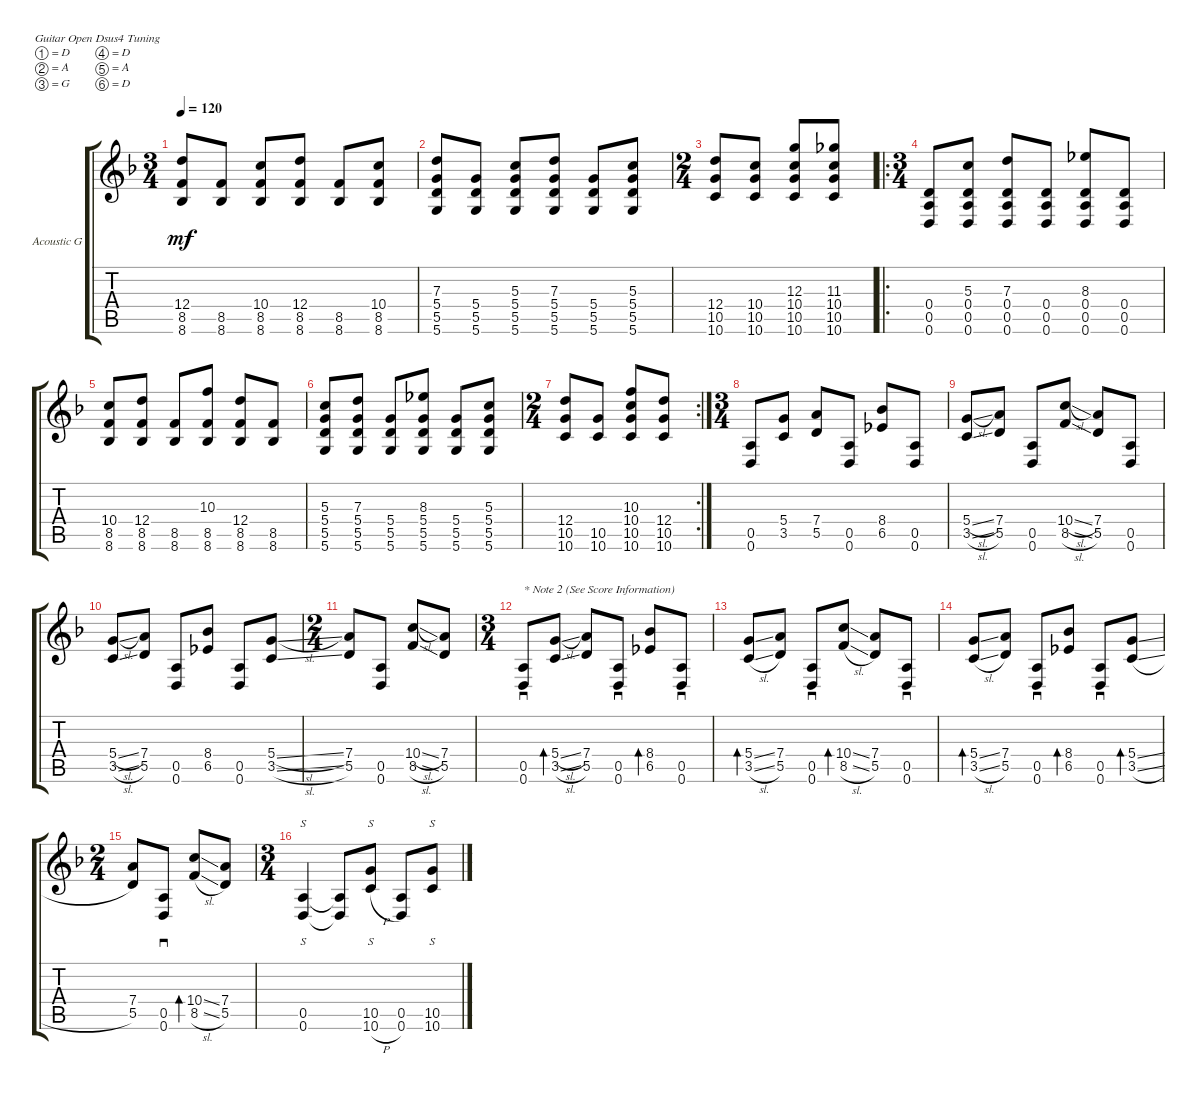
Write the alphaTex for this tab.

\bracketExtendMode groupsimilarinstruments
\firstSystemTrackNameOrientation horizontal
\otherSystemsTrackNameOrientation horizontal
\track ("Acoustic Guitar" "Acoustic G") {instrument acousticgrandpiano}
\staff {score tabs}
\tuning (D4 A3 G3 D3 A2 D2)
\displaytranspose 12
\ts (3 4)
\tempo 120
\clef g2
\ks dminor
(8.6 8.5 12.4).8{dy mf} (8.6 8.5).8 (8.6 8.5 10.4).8 (8.6 8.5 12.4).8 (8.6 8.5).8 (8.6 8.5 10.4).8 |
(5.6 5.5 5.4 7.3).8 (5.6 5.5 5.4).8 (5.6 5.5 5.4 5.3).8 (5.6 5.5 5.4 7.3).8 (5.6 5.5 5.4).8 (5.6 5.5 5.4 5.3).8 |
\ts (2 4)
(10.6 10.5 12.4).8 (10.6 10.5 10.4).8 (10.6 10.5 10.4 12.3).8 (10.6 10.5 10.4 11.3).8 |
\ro
\ts (3 4)
(0.6 0.5 0.4).8 (0.6 0.5 0.4 5.3).8 (0.6 0.5 0.4 7.3).8 (0.6 0.5 0.4).8 (0.6 0.5 0.4 8.3).8 (0.6 0.5 0.4).8 |
(8.6 8.5 10.4).8 (8.6 8.5 12.4).8 (8.6 8.5).8 (8.6 8.5 10.3).8 (8.6 8.5 12.4).8 (8.6 8.5).8 |
(5.6 5.5 5.4 5.3).8 (5.6 5.5 5.4 7.3).8 (5.6 5.5 5.4).8 (5.6 5.5 5.4 8.3).8 (5.6 5.5 5.4).8 (5.6 5.5 5.4 5.3).8 |
\rc 2
\ts (2 4)
(10.6 10.5 12.4).8 (10.6 10.5).8 (10.6 10.5 10.4 10.3).8 (10.6 10.5 12.4).8 |
\ts (3 4)
(0.6 0.5).8 (3.5 5.4).8 (5.5 7.4).8 (0.6 0.5).8 (6.5 8.4).8 (0.6 0.5).8 |
(3.5{sl} 5.4{sl}).8 (5.5 7.4).8 (0.6 0.5).8 (8.5{sl} 10.4{sl}).8 (5.5 7.4).8 (0.6 0.5).8 |
(3.5{sl} 5.4{sl}).8 (5.5 7.4).8 (0.6 0.5).8 (6.5 8.4).8 (0.6 0.5).8 (3.5{sl} 5.4{sl}).8 |
\ts (2 4)
(5.5 7.4).8 (0.6 0.5).8 (8.5{sl} 10.4{sl}).8 (5.5 7.4).8 |
\ts (3 4)
(0.6 0.5).8{sd txt "* Note 2 (See Score Information)"} (3.5{sl} 5.4{sl}).8{bd 30} (5.5 7.4).8 (0.6 0.5).8{sd} (6.5 8.4).8{bd 30} (0.6 0.5).8{sd} |
(3.5{sl} 5.4{ss}).8{bd 30} (5.5 7.4).8 (0.6 0.5).8{sd} (8.5{sl} 10.4{ss}).8{bd 30} (5.5 7.4).8 (0.6 0.5).8{sd} |
(3.5{sl} 5.4{ss}).8{bd 30} (5.5 7.4).8 (0.6 0.5).8{sd} (6.5 8.4).8{bd 30} (0.6 0.5).8{sd} (3.5{sl} 5.4{ss}).8{bd 30} |
\ts (2 4)
(5.5 7.4).8 (0.6 0.5).8{sd} (8.5{sl} 10.4{ss}).8{bd 30} (5.5 7.4).8 |
\ts (3 4)
(0.6 0.5).4{s} (0.6{t} 0.5{t}).8 (10.6{h} 10.5).8{s} (0.6 0.5).8 (10.6{h} 10.5).8{s}
